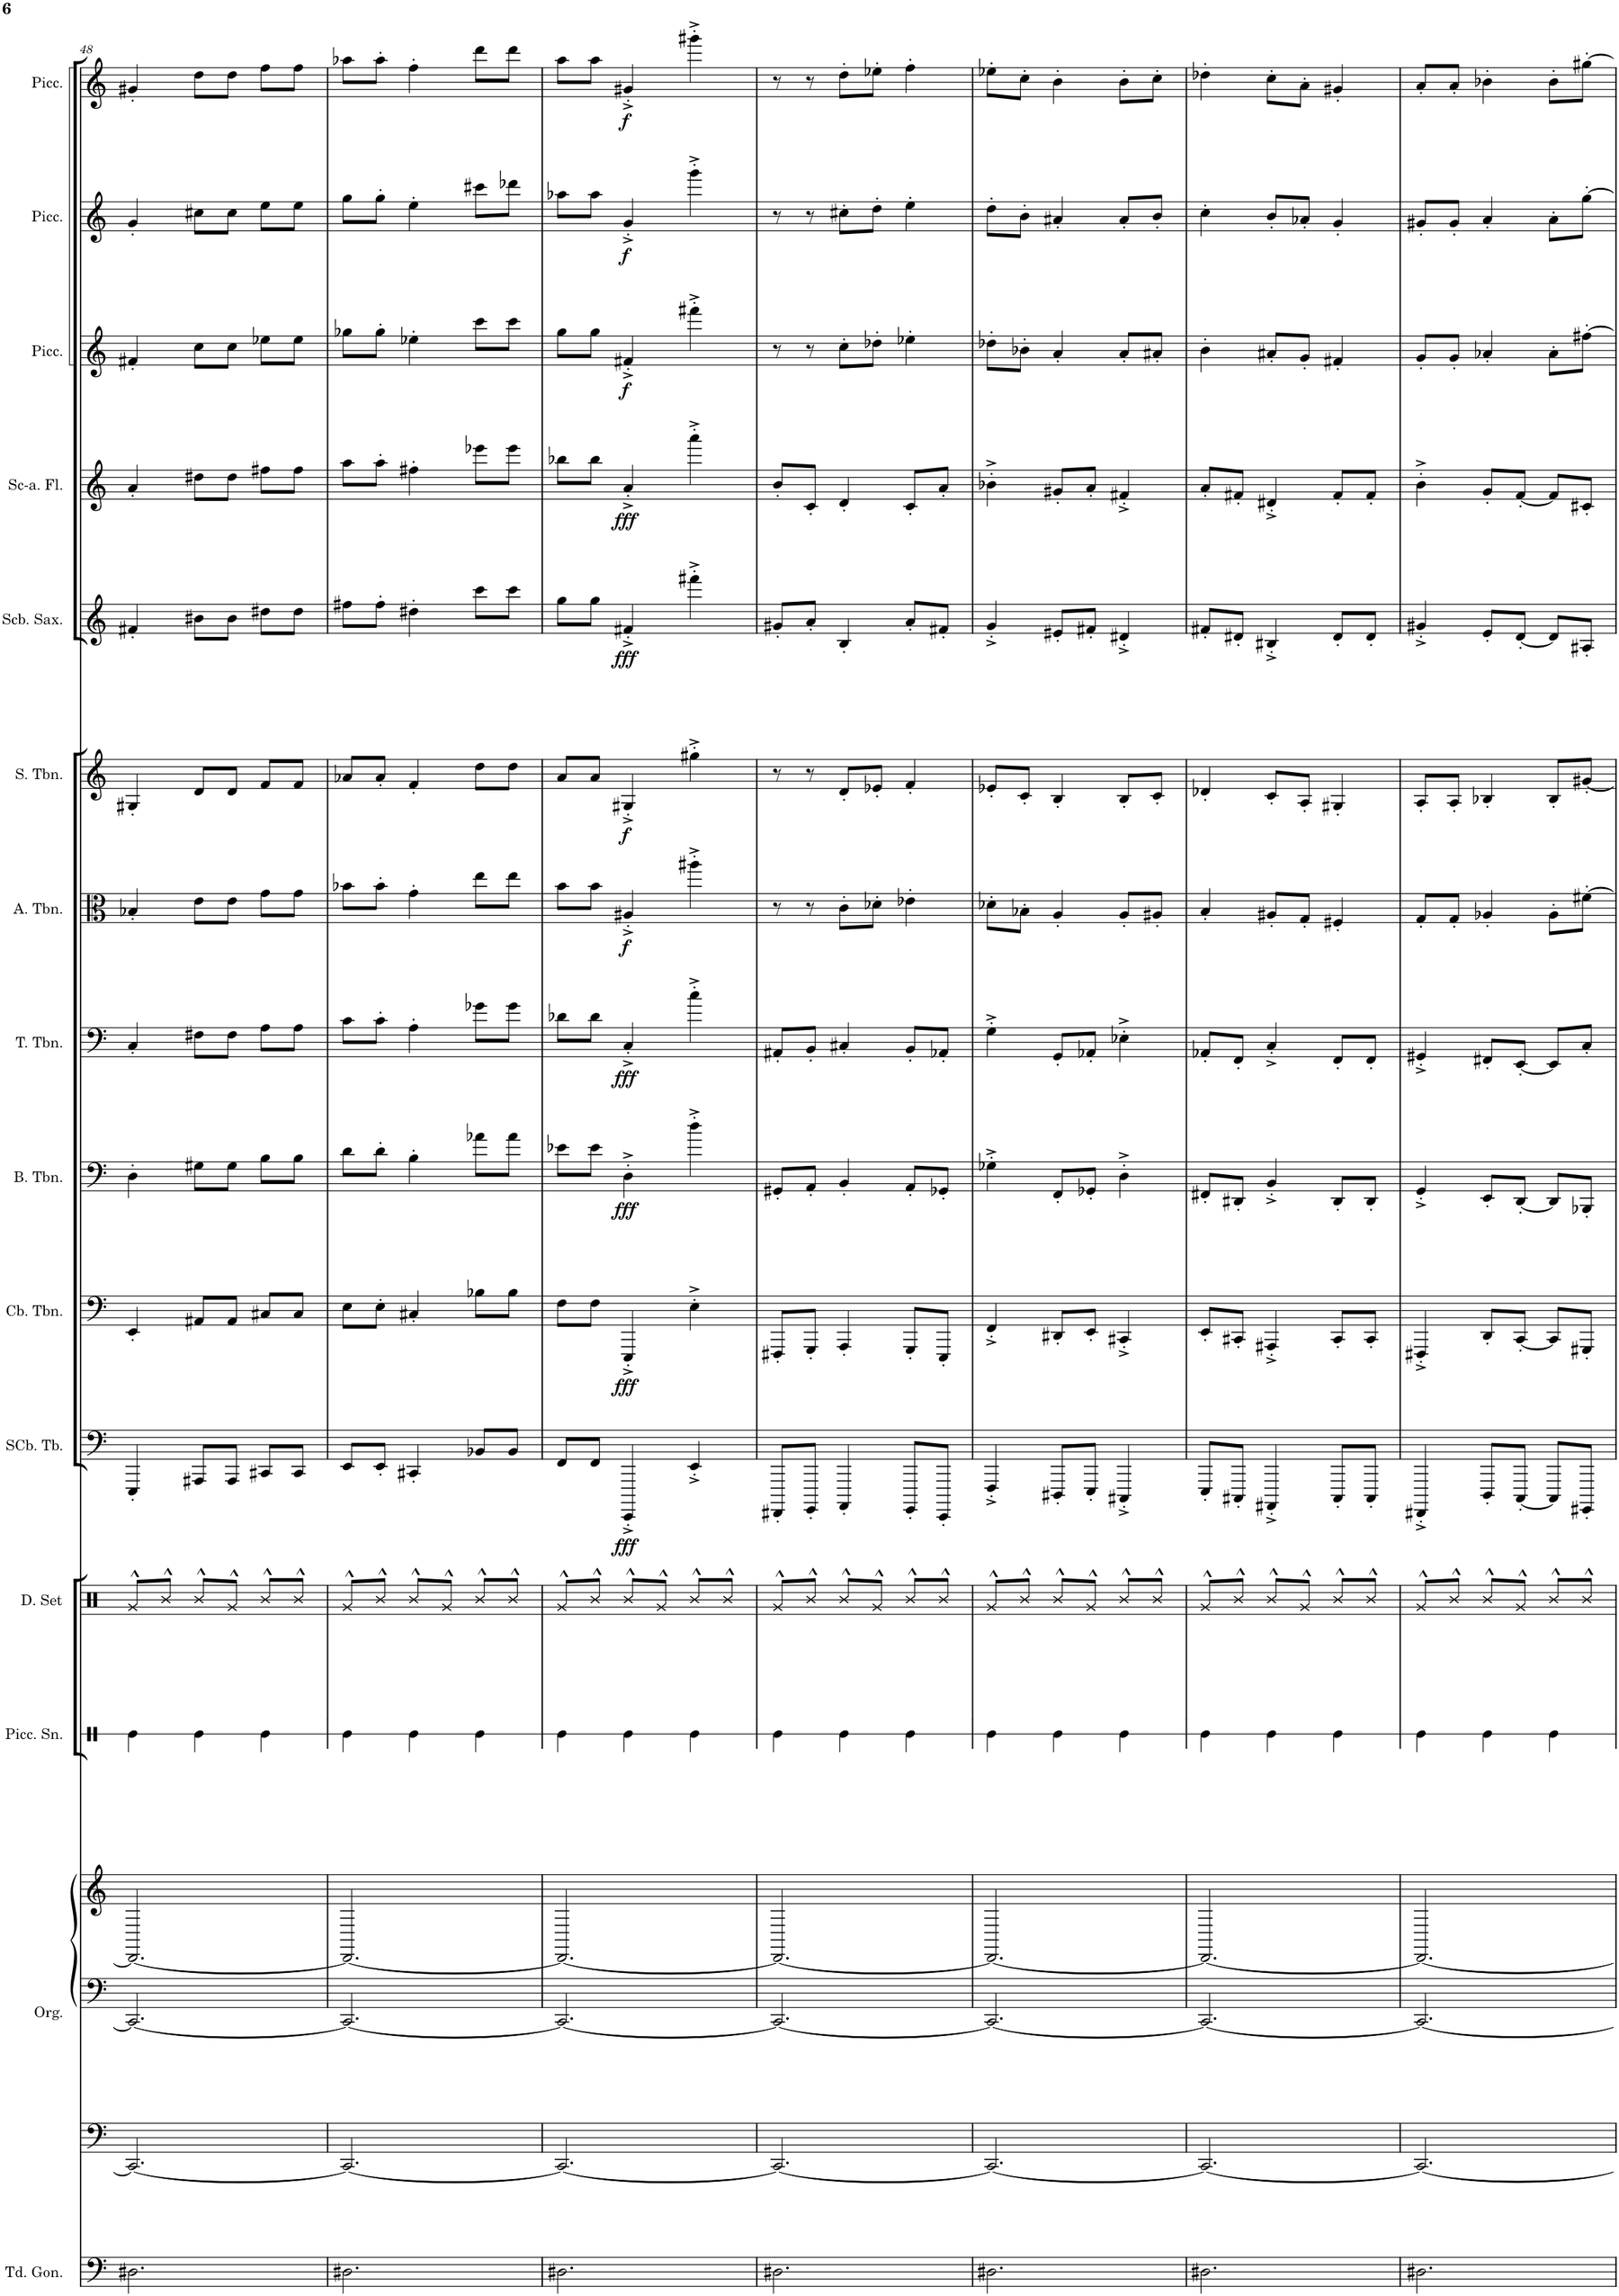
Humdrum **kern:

**kern	**kern	**kern	**kern	**kern	**kern	**kern	**dynam	**kern	**dynam	**kern	**dynam	**kern	**dynam	**kern	**dynam	**kern	**dynam	**kern	**dynam	**kern	**dynam	**kern	**dynam	**kern	**dynam	**kern	**dynam
*part15	*part14	*part14	*part14	*part13	*part12	*part11	*part11	*part10	*part10	*part9	*part9	*part8	*part8	*part7	*part7	*part6	*part6	*part5	*part5	*part4	*part4	*part3	*part3	*part2	*part2	*part1	*part1
*staff17	*staff16	*staff15	*staff14	*staff13	*staff12	*staff11	*staff11	*staff10	*staff10	*staff9	*staff9	*staff8	*staff8	*staff7	*staff7	*staff6	*staff6	*staff5	*staff5	*staff4	*staff4	*staff3	*staff3	*staff2	*staff2	*staff1	*staff1
*I"Tuned Gongs	*I"Organ	*	*	*I"Piccolo Snare	*I"Drumset	*I"Sub-Contrabass Tuba	*	*I"Contrabass Trombone	*	*I"Bass Trombone	*	*I"Tenor Trombone	*	*I"Alto Trombone	*	*I"Soprano Trombone	*	*I"Subcontrabass Saxophone	*	*I"Sub Contra-alto Flute	*	*I"Piccolo	*	*I"Piccolo	*	*I"Piccolo	*
*I'Td. Gon.	*I'Org.	*	*	*I'Picc. Sn.	*I'D. Set	*I'SCb. Tb.	*	*I'Cb. Tbn.	*	*I'B. Tbn.	*	*I'T. Tbn.	*	*I'A. Tbn.	*	*I'S. Tbn.	*	*I'Scb. Sax.	*	*I'Sc-a. Fl.	*	*I'Picc.	*	*I'Picc.	*	*I'Picc.	*
!!LO:PB:g=z
*clefF4	*clefF4	*clefF4	*clefG2	*clefX	*clefX	*clefF4	*	*clefF4	*	*clefF4	*	*clefF4	*	*clefC3	*	*clefG2	*	*clefG2	*	*clefG2	*	*clefG2	*	*clefG2	*	*clefG2	*
*	*	*	*	*	*	*	*	*	*	*	*	*	*	*	*	*	*	*Trd22c38	*	*Trd17c29	*	*Trd-7c-12	*	*Trd-7c-12	*	*Trd-7c-12	*
*k[]	*k[]	*k[]	*k[]	*k[]	*k[]	*k[]	*	*k[]	*	*k[]	*	*k[]	*	*k[]	*	*k[]	*	*k[]	*	*k[]	*	*k[]	*	*k[]	*	*k[]	*
*M3/4	*M3/4	*M3/4	*M3/4	*M3/4	*M3/4	*M3/4	*	*M3/4	*	*M3/4	*	*M3/4	*	*M3/4	*	*M3/4	*	*M3/4	*	*M3/4	*	*M3/4	*	*M3/4	*	*M3/4	*
=48	=48	=48	=48	=48	=48	=48	=48	=48	=48	=48	=48	=48	=48	=48	=48	=48	=48	=48	=48	=48	=48	=48	=48	=48	=48	=48	=48
2.D#X\	2.CC/_	2.CC#/_	2.DD/_	4Re\	8Rg^^/L	4EEE'/	.	4EE'/	.	4D'\	.	4C'/	.	4B-X'/	.	4G#X'/	.	4f#X'/	.	4a'/	.	4f#X'/	.	4g'/	.	4g#X'/	.
.	.	.	.	.	8R^^/J	.	.	.	.	.	.	.	.	.	.	.	.	.	.	.	.	.	.	.	.	.	.
.	.	.	.	4Re\	8R^^/L	8AAA#X/L	.	8AA#X/L	.	8G#X\L	.	8F#X\L	.	8e\L	.	8d/L	.	8b#X\L	.	8dd#X\L	.	8cc\L	.	8cc#X\L	.	8dd\L	.
.	.	.	.	.	8Rg^^/J	8AAA#/J	.	8AA#/J	.	8G#\J	.	8F#\J	.	8e\J	.	8d/J	.	8b#\J	.	8dd#\J	.	8cc\J	.	8cc#\J	.	8dd\J	.
.	.	.	.	4Re\	8R^^/L	8CC#X/L	.	8C#X/L	.	8B\L	.	8A\L	.	8g\L	.	8f/L	.	8dd#X\L	.	8ff#X\L	.	8ee-X\L	.	8ee\L	.	8ff\L	.
.	.	.	.	.	8R^^/J	8CC#/J	.	8C#/J	.	8B\J	.	8A\J	.	8g\J	.	8f/J	.	8dd#\J	.	8ff#\J	.	8ee-\J	.	8ee\J	.	8ff\J	.
=49	=49	=49	=49	=49	=49	=49	=49	=49	=49	=49	=49	=49	=49	=49	=49	=49	=49	=49	=49	=49	=49	=49	=49	=49	=49	=49	=49
2.D#X\	2.CC/_	2.CC#/_	2.DD/_	4Re\	8Rg^^/L	8EE/L	.	8E\L	.	8d\L	.	8c\L	.	8b-X\L	.	8a-X/L	.	8ff#X\L	.	8aa\L	.	8gg-X\L	.	8gg\L	.	8aa-X\L	.
.	.	.	.	.	8R^^/J	8EE'/J	.	8E'\J	.	8d'\J	.	8c'\J	.	8b-'\J	.	8a-'/J	.	8ff#'\J	.	8aa'\J	.	8gg-'\J	.	8gg'\J	.	8aa-'\J	.
.	.	.	.	4Re\	8R^^/L	4CC#X'/	.	4C#X'/	.	4B'\	.	4A'\	.	4g'\	.	4f'/	.	4dd#X'\	.	4ff#X'\	.	4ee-X'\	.	4ee'\	.	4ff'\	.
.	.	.	.	.	8Rg^^/J	.	.	.	.	.	.	.	.	.	.	.	.	.	.	.	.	.	.	.	.	.	.
.	.	.	.	4Re\	8R^^/L	8BB-X/L	.	8B-X\L	.	8a-X\L	.	8g-X\L	.	8ee\L	.	8dd\L	.	8ccc\L	.	8eee-X\L	.	8ccc\L	.	8ccc#X\L	.	8ddd\L	.
.	.	.	.	.	8R^^/J	8BB-/J	.	8B-\J	.	8a-\J	.	8g-\J	.	8ee\J	.	8dd\J	.	8ccc\J	.	8eee-\J	.	8ccc\J	.	8ddd-X\J	.	8ddd\J	.
=50	=50	=50	=50	=50	=50	=50	=50	=50	=50	=50	=50	=50	=50	=50	=50	=50	=50	=50	=50	=50	=50	=50	=50	=50	=50	=50	=50
2.D#X\	2.CC/_	2.CC#/_	2.DD/_	4Re\	8Rg^^/L	8FF/L	.	8F\L	.	8e-X\L	.	8d-X\L	.	8b\L	.	8a/L	.	8gg\L	.	8bb-X\L	.	8gg\L	.	8aa-X\L	.	8aa\L	.
.	.	.	.	.	8R^^/J	8FF/J	.	8F\J	.	8e-\J	.	8d-\J	.	8b\J	.	8a/J	.	8gg\J	.	8bb-\J	.	8gg\J	.	8aa-\J	.	8aa\J	.
!	!	!	!	!	!	!	!LO:DY:b	!	!LO:DY:b	!	!LO:DY:b	!	!LO:DY:b	!	!LO:DY:b	!	!LO:DY:b	!	!LO:DY:b	!	!LO:DY:b	!	!LO:DY:b	!	!LO:DY:b	!	!LO:DY:b
.	.	.	.	4Re\	8R^^/L	4EEEE'^/	fff	4EEE'^/	fff	4D'^\	fff	4C'^/	fff	4A#X'^/	f	4G#X'^/	f	4f#X'^/	fff	4a'^/	fff	4f#X'^/	f	4g'^/	f	4g#X'^/	f
.	.	.	.	.	8Rg^^/J	.	.	.	.	.	.	.	.	.	.	.	.	.	.	.	.	.	.	.	.	.	.
.	.	.	.	4Re\	8R^^/L	4EE'^/	.	4E'^\	.	4dd'^\	.	4cc'^\	.	4aa#X'^\	.	4gg#X'^\	.	4fff#X'^\	.	4aaa'^\	.	4fff#X'^\	.	4ggg'^\	.	4ggg#X'^\	.
.	.	.	.	.	8R^^/J	.	.	.	.	.	.	.	.	.	.	.	.	.	.	.	.	.	.	.	.	.	.
=51	=51	=51	=51	=51	=51	=51	=51	=51	=51	=51	=51	=51	=51	=51	=51	=51	=51	=51	=51	=51	=51	=51	=51	=51	=51	=51	=51
2.D#X\	2.CC/_	2.CC#/_	2.DD/_	4Re\	8Rg^^/L	8FFFF#X'/L	.	8FFF#X'/L	.	8GG#X'/L	.	8AA#X'/L	.	8r	.	8r	.	8g#X'/L	.	8b'/L	.	8r	.	8r	.	8r	.
.	.	.	.	.	8R^^/J	8GGGG'/J	.	8GGG'/J	.	8AA'/J	.	8BB'/J	.	8r	.	8r	.	8a'/J	.	8c'/J	.	8r	.	8r	.	8r	.
.	.	.	.	4Re\	8R^^/L	4AAAA'/	.	4AAA'/	.	4BB'/	.	4C#X'/	.	8c'\L	.	8d'/L	.	4B'/	.	4d'/	.	8cc'\L	.	8cc#X'\L	.	8dd'\L	.
.	.	.	.	.	8Rg^^/J	.	.	.	.	.	.	.	.	8d-X'\J	.	8e-X'/J	.	.	.	.	.	8dd-X'\J	.	8dd'\J	.	8ee-X'\J	.
.	.	.	.	4Re\	8R^^/L	8GGGG'/L	.	8GGG'/L	.	8AA'/L	.	8BB'/L	.	4e-X'\	.	4f'/	.	8a'/L	.	8c'/L	.	4ee-X'\	.	4ee'\	.	4ff'\	.
.	.	.	.	.	8R^^/J	8EEEE'/J	.	8EEE'/J	.	8GG-X'/J	.	8AA-X'/J	.	.	.	.	.	8f#X'/J	.	8a'/J	.	.	.	.	.	.	.
=52	=52	=52	=52	=52	=52	=52	=52	=52	=52	=52	=52	=52	=52	=52	=52	=52	=52	=52	=52	=52	=52	=52	=52	=52	=52	=52	=52
2.D#X\	2.CC/_	2.CC#/_	2.DD/_	4Re\	8Rg^^/L	4FFF'^/	.	4FF'^/	.	4G-X'^\	.	4G'^\	.	8d-X'\L	.	8e-X'/L	.	4g'^/	.	4b-X'^\	.	8dd-X'\L	.	8dd'\L	.	8ee-X'\L	.
.	.	.	.	.	8R^^/J	.	.	.	.	.	.	.	.	8B-X'\J	.	8c'/J	.	.	.	.	.	8b-X'\J	.	8b'\J	.	8cc'\J	.
.	.	.	.	4Re\	8R^^/L	8DDD#X'/L	.	8DD#X'/L	.	8FF'/L	.	8GG'/L	.	4A'/	.	4B'/	.	8e#X'/L	.	8g#X'/L	.	4a'/	.	4a#X'/	.	4b'\	.
.	.	.	.	.	8Rg^^/J	8EEE'/J	.	8EE'/J	.	8GG-X'/J	.	8AA-X'/J	.	.	.	.	.	8f#X'/J	.	8a'/J	.	.	.	.	.	.	.
.	.	.	.	4Re\	8R^^/L	4CCC#X'^/	.	4CC#X'^/	.	4D'^\	.	4E-X'^\	.	8A'/L	.	8B'/L	.	4d#X'^/	.	4f#X'^/	.	8a'/L	.	8a#'/L	.	8b'\L	.
.	.	.	.	.	8R^^/J	.	.	.	.	.	.	.	.	8A#X'/J	.	8c'/J	.	.	.	.	.	8a#X'/J	.	8b'/J	.	8cc'\J	.
=53	=53	=53	=53	=53	=53	=53	=53	=53	=53	=53	=53	=53	=53	=53	=53	=53	=53	=53	=53	=53	=53	=53	=53	=53	=53	=53	=53
2.D#X\	2.CC/_	2.CC#/_	2.DD/_	4Re\	8Rg^^/L	8EEE'/L	.	8EE'/L	.	8FF#X'/L	.	8AA-X'/L	.	4B'/	.	4d-X'/	.	8f#X'/L	.	8a'/L	.	4b'\	.	4cc'\	.	4dd-X'\	.
.	.	.	.	.	8R^^/J	8CCC#X'/J	.	8CC#X'/J	.	8DD#X'/J	.	8FF'/J	.	.	.	.	.	8d#X'/J	.	8f#X'/J	.	.	.	.	.	.	.
.	.	.	.	4Re\	8R^^/L	4AAAA#X'^/	.	4AAA#X'^/	.	4BB'^/	.	4C'^/	.	8A#X'/L	.	8c'/L	.	4B#X'^/	.	4d#X'^/	.	8a#X'/L	.	8b'/L	.	8cc'\L	.
.	.	.	.	.	8Rg^^/J	.	.	.	.	.	.	.	.	8G'/J	.	8A'/J	.	.	.	.	.	8g'/J	.	8a-X'/J	.	8a'\J	.
.	.	.	.	4Re\	8R^^/L	8CCC#'/L	.	8CC#'/L	.	8DD#'/L	.	8FF'/L	.	4F#X'/	.	4G#X'/	.	8d#'/L	.	8f#'/L	.	4f#X'/	.	4g'/	.	4g#X'/	.
.	.	.	.	.	8R^^/J	8CCC#'/J	.	8CC#'/J	.	8DD#'/J	.	8FF'/J	.	.	.	.	.	8d#'/J	.	8f#'/J	.	.	.	.	.	.	.
=54	=54	=54	=54	=54	=54	=54	=54	=54	=54	=54	=54	=54	=54	=54	=54	=54	=54	=54	=54	=54	=54	=54	=54	=54	=54	=54	=54
2.D#X\	2.CC/_	2.CC#/_	2.DD/_	4Re\	8Rg^^/L	4FFFF#X'^/	.	4FFF#X'^/	.	4GG'^/	.	4GG#X'^/	.	8G'/L	.	8A'/L	.	4g#X'^/	.	4b'^\	.	8g'/L	.	8g#X'/L	.	8a'/L	.
.	.	.	.	.	8R^^/J	.	.	.	.	.	.	.	.	8G'/J	.	8A'/J	.	.	.	.	.	8g'/J	.	8g#'/J	.	8a'/J	.
.	.	.	.	4Re\	8R^^/L	8DDD'/L	.	8DD'/L	.	8EE'/L	.	8FF#X'/L	.	4A-X'/	.	4B-X'/	.	8e'/L	.	8g'/L	.	4a-X'/	.	4a'/	.	4b-X'\	.
.	.	.	.	.	8Rg^^/J	[8CCC'/J	.	[8CC'/J	.	[8DD'/J	.	[8EE'/J	.	.	.	.	.	[8d'/J	.	[8f'/J	.	.	.	.	.	.	.
.	.	.	.	4Re\	8R^^/L	8CCC/L]	.	8CC/L]	.	8DD/L]	.	8EE/L]	.	8A-'\L	.	8B-'/L	.	8d/L]	.	8f/L]	.	8a-'\L	.	8a'\L	.	8b-'\L	.
.	.	.	.	.	8R^^/J	8GGGG#X'/J	.	8GGG#X'/J	.	8BBB-X'/J	.	8C'/J	.	[8f#X'\J	.	[8g#X'/J	.	8A#X'/J	.	8c#X'/J	.	[8ff#X'\J	.	[8gg'\J	.	[8gg#X'\J	.
=	=	=	=	=	=	=	=	=	=	=	=	=	=	=	=	=	=	=	=	=	=	=	=	=	=	=	=
*-	*-	*-	*-	*-	*-	*-	*-	*-	*-	*-	*-	*-	*-	*-	*-	*-	*-	*-	*-	*-	*-	*-	*-	*-	*-	*-	*-
